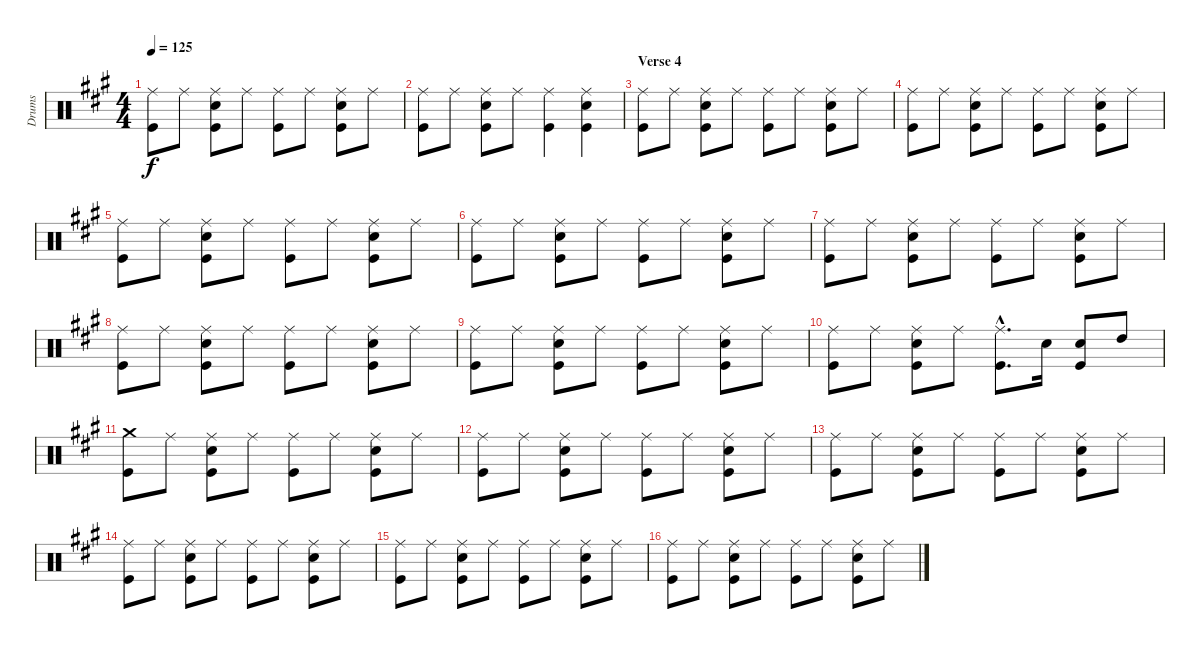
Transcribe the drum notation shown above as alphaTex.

\track ("Drums" "Drums") {instrument percussion}
\staff {score}
\articulation defaults
\ts (4 4)
\tempo 125
\clef neutral
\ks a
("Ride (middle)" "Kick (hit)").8{dy f} "Ride (middle)".8 ("Ride (middle)" "Snare (hit) 2" "Kick (hit)").8 "Ride (middle)".8 ("Ride (middle)" "Kick (hit)").8 "Ride (middle)".8 ("Ride (middle)" "Snare (hit) 2" "Kick (hit)").8 "Ride (middle)".8 |
("Ride (middle)" "Kick (hit)").8 "Ride (middle)".8 ("Ride (middle)" "Snare (hit) 2" "Kick (hit)").8 "Ride (middle)".8 ("Ride (middle)" "Kick (hit)").4 ("Ride (middle)" "Snare (hit) 2" "Kick (hit)").4 |
\section ("" "Verse 4")
("Ride (middle)" "Kick (hit)").8 "Ride (middle)".8 ("Ride (middle)" "Snare (hit) 2" "Kick (hit)").8 "Ride (middle)".8 ("Ride (middle)" "Kick (hit)").8 "Ride (middle)".8 ("Ride (middle)" "Snare (hit) 2" "Kick (hit)").8 "Ride (middle)".8 |
("Ride (middle)" "Kick (hit)").8 "Ride (middle)".8 ("Ride (middle)" "Snare (hit) 2" "Kick (hit)").8 "Ride (middle)".8 ("Ride (middle)" "Kick (hit)").8 "Ride (middle)".8 ("Ride (middle)" "Snare (hit) 2" "Kick (hit)").8 "Ride (middle)".8 |
("Ride (middle)" "Kick (hit)").8 "Ride (middle)".8 ("Ride (middle)" "Snare (hit) 2" "Kick (hit)").8 "Ride (middle)".8 ("Ride (middle)" "Kick (hit)").8 "Ride (middle)".8 ("Ride (middle)" "Snare (hit) 2" "Kick (hit)").8 "Ride (middle)".8 |
("Ride (middle)" "Kick (hit)").8 "Ride (middle)".8 ("Ride (middle)" "Snare (hit) 2" "Kick (hit)").8 "Ride (middle)".8 ("Ride (middle)" "Kick (hit)").8 "Ride (middle)".8 ("Ride (middle)" "Snare (hit) 2" "Kick (hit)").8 "Ride (middle)".8 |
("Ride (middle)" "Kick (hit)").8 "Ride (middle)".8 ("Ride (middle)" "Snare (hit) 2" "Kick (hit)").8 "Ride (middle)".8 ("Ride (middle)" "Kick (hit)").8 "Ride (middle)".8 ("Ride (middle)" "Snare (hit) 2" "Kick (hit)").8 "Ride (middle)".8 |
("Ride (middle)" "Kick (hit)").8 "Ride (middle)".8 ("Ride (middle)" "Snare (hit) 2" "Kick (hit)").8 "Ride (middle)".8 ("Ride (middle)" "Kick (hit)").8 "Ride (middle)".8 ("Ride (middle)" "Snare (hit) 2" "Kick (hit)").8 "Ride (middle)".8 |
("Ride (middle)" "Kick (hit)").8 "Ride (middle)".8 ("Ride (middle)" "Snare (hit) 2" "Kick (hit)").8 "Ride (middle)".8 ("Ride (middle)" "Kick (hit)").8 "Ride (middle)".8 ("Ride (middle)" "Snare (hit) 2" "Kick (hit)").8 "Ride (middle)".8 |
("Ride (middle)" "Kick (hit)").8 "Ride (middle)".8 ("Ride (middle)" "Snare (hit) 2" "Kick (hit)").8 "Ride (middle)".8 ("Ride (middle)"{hac} "Kick (hit)"{hac}).8{d} "Snare (hit) 2".16 ("Snare (hit) 2" "Kick (hit)").8 "High Tom (hit)".8 |
("Crash medium (hit)" "Kick (hit)").8 "Ride (middle)".8 ("Ride (middle)" "Snare (hit) 2" "Kick (hit)").8 "Ride (middle)".8 ("Ride (middle)" "Kick (hit)").8 "Ride (middle)".8 ("Ride (middle)" "Snare (hit) 2" "Kick (hit)").8 "Ride (middle)".8 |
("Ride (middle)" "Kick (hit)").8 "Ride (middle)".8 ("Ride (middle)" "Snare (hit) 2" "Kick (hit)").8 "Ride (middle)".8 ("Ride (middle)" "Kick (hit)").8 "Ride (middle)".8 ("Ride (middle)" "Snare (hit) 2" "Kick (hit)").8 "Ride (middle)".8 |
("Ride (middle)" "Kick (hit)").8 "Ride (middle)".8 ("Ride (middle)" "Snare (hit) 2" "Kick (hit)").8 "Ride (middle)".8 ("Ride (middle)" "Kick (hit)").8 "Ride (middle)".8 ("Ride (middle)" "Snare (hit) 2" "Kick (hit)").8 "Ride (middle)".8 |
("Ride (middle)" "Kick (hit)").8 "Ride (middle)".8 ("Ride (middle)" "Snare (hit) 2" "Kick (hit)").8 "Ride (middle)".8 ("Ride (middle)" "Kick (hit)").8 "Ride (middle)".8 ("Ride (middle)" "Snare (hit) 2" "Kick (hit)").8 "Ride (middle)".8 |
("Ride (middle)" "Kick (hit)").8 "Ride (middle)".8 ("Ride (middle)" "Snare (hit) 2" "Kick (hit)").8 "Ride (middle)".8 ("Ride (middle)" "Kick (hit)").8 "Ride (middle)".8 ("Ride (middle)" "Snare (hit) 2" "Kick (hit)").8 "Ride (middle)".8 |
("Ride (middle)" "Kick (hit)").8 "Ride (middle)".8 ("Ride (middle)" "Snare (hit) 2" "Kick (hit)").8 "Ride (middle)".8 ("Ride (middle)" "Kick (hit)").8 "Ride (middle)".8 ("Ride (middle)" "Snare (hit) 2" "Kick (hit)").8 "Ride (middle)".8
